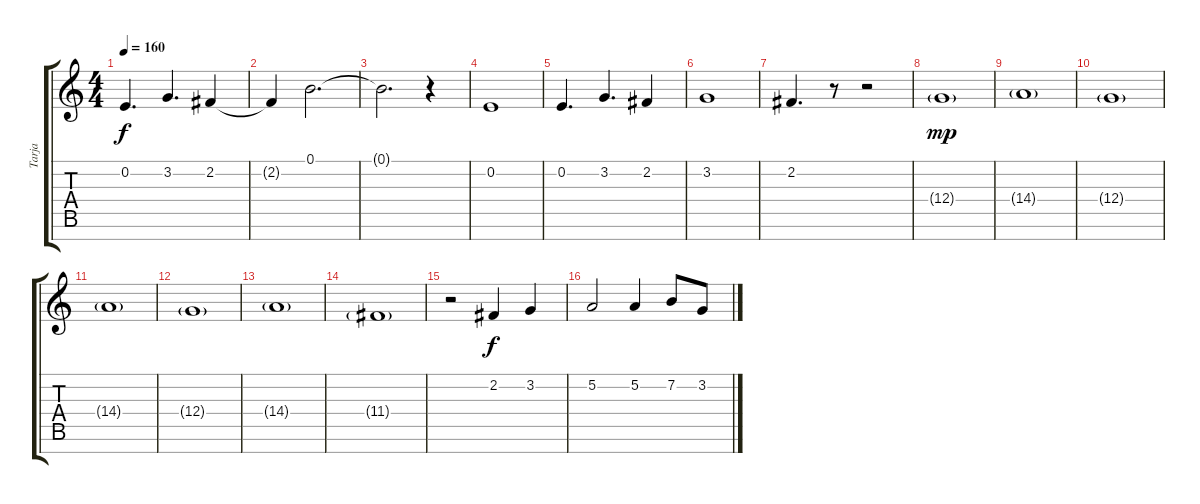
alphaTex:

\track ("Tarja" "Tarja") {instrument lead6voice}
\staff {score tabs}
\tuning (B4 E4 B3 G3 D3 A2 E2) {hide}
\ts (4 4)
\tempo 160
\clef g2
\ks c
0.2.4{d dy f} 3.2.4{d} 2.2.4 |
2.2{t}.4 0.1.2{d} |
0.1{t}.2{d} r.4 |
0.2.1 |
0.2.4{d} 3.2.4{d} 2.2.4 |
3.2.1 |
2.2.4{d} r.8 r.2 |
12.4{g}.1{dy mp} |
14.4{g}.1 |
12.4{g}.1 |
14.4{g}.1 |
12.4{g}.1 |
14.4{g}.1 |
11.4{g}.1 |
r.2 2.2.4{dy f} 3.2.4 |
5.2.2 5.2.4 7.2.8 3.2.8
